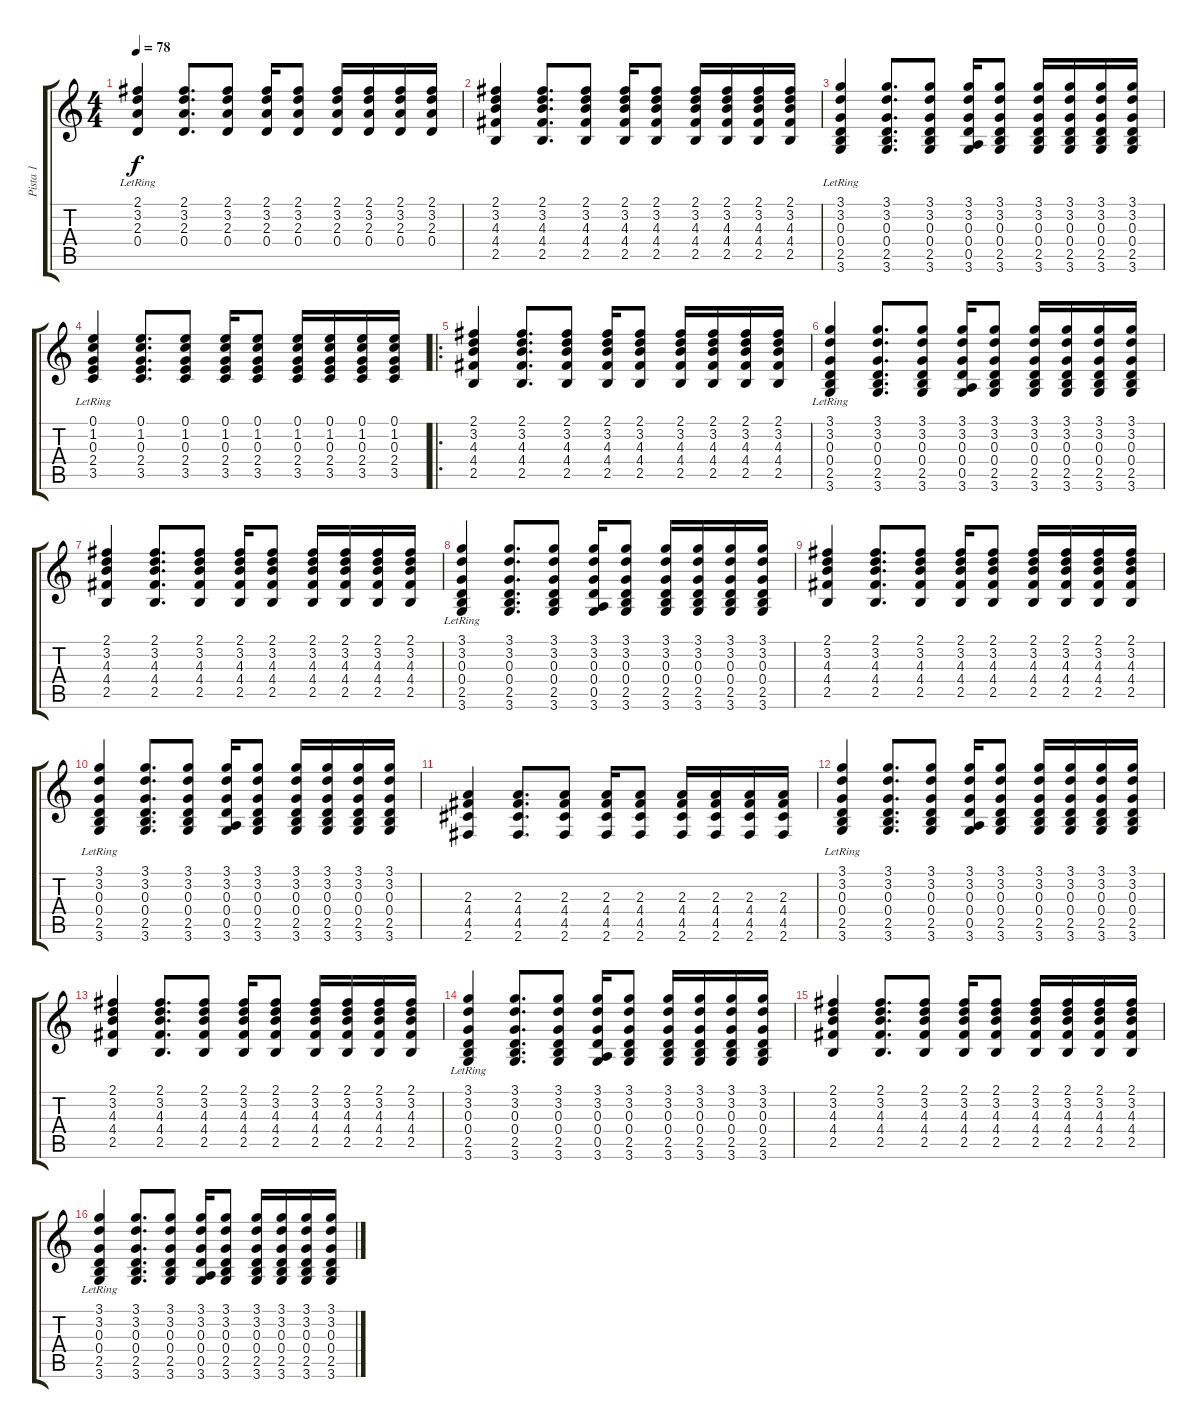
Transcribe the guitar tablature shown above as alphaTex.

\track ("Pista 1" "Pista 1") {instrument acousticguitarnylon}
\staff {score tabs}
\tuning (E4 B3 G3 D3 A2 E2) {hide}
\ts (4 4)
\tempo 78
\clef g2
\ks c
(2.1 3.2 2.3 0.4{lr}).4{dy f} (2.1 3.2 2.3 0.4).8{d} (2.1 3.2 2.3 0.4).8 (2.1 3.2 2.3 0.4).16 (2.1 3.2 2.3 0.4).8 (2.1 3.2 2.3 0.4).16 (2.1 3.2 2.3 0.4).16 (2.1 3.2 2.3 0.4).16 (2.1 3.2 2.3 0.4).16 |
(2.1 3.2 4.3 4.4 2.5).4 (2.1 3.2 4.3 4.4 2.5).8{d} (2.1 3.2 4.3 4.4 2.5).8 (2.1 3.2 4.3 4.4 2.5).16 (2.1 3.2 4.3 4.4 2.5).8 (2.1 3.2 4.3 4.4 2.5).16 (2.1 3.2 4.3 4.4 2.5).16 (2.1 3.2 4.3 4.4 2.5).16 (2.1 3.2 4.3 4.4 2.5).16 |
(3.1 3.2 0.3 0.4{lr} 2.5 3.6).4 (3.1 3.2 0.3 0.4 2.5 3.6).8{d} (3.1 3.2 0.3 0.4 2.5 3.6).8 (3.1 3.2 0.3 0.4 0.5 3.6).16 (3.1 3.2 0.3 0.4 2.5 3.6).8 (3.1 3.2 0.3 0.4 2.5 3.6).16 (3.1 3.2 0.3 0.4 2.5 3.6).16 (3.1 3.2 0.3 0.4 2.5 3.6).16 (3.1 3.2 0.3 0.4 2.5 3.6).16 |
(0.1 1.2 0.3 2.4{lr} 3.5).4 (0.1 1.2 0.3 2.4 3.5).8{d} (0.1 1.2 0.3 2.4 3.5).8 (0.1 1.2 0.3 2.4 3.5).16 (0.1 1.2 0.3 2.4 3.5).8 (0.1 1.2 0.3 2.4 3.5).16 (0.1 1.2 0.3 2.4 3.5).16 (0.1 1.2 0.3 2.4 3.5).16 (0.1 1.2 0.3 2.4 3.5).16 |
\ro
(2.1 3.2 4.3 4.4 2.5).4 (2.1 3.2 4.3 4.4 2.5).8{d} (2.1 3.2 4.3 4.4 2.5).8 (2.1 3.2 4.3 4.4 2.5).16 (2.1 3.2 4.3 4.4 2.5).8 (2.1 3.2 4.3 4.4 2.5).16 (2.1 3.2 4.3 4.4 2.5).16 (2.1 3.2 4.3 4.4 2.5).16 (2.1 3.2 4.3 4.4 2.5).16 |
(3.1 3.2 0.3 0.4{lr} 2.5 3.6).4 (3.1 3.2 0.3 0.4 2.5 3.6).8{d} (3.1 3.2 0.3 0.4 2.5 3.6).8 (3.1 3.2 0.3 0.4 0.5 3.6).16 (3.1 3.2 0.3 0.4 2.5 3.6).8 (3.1 3.2 0.3 0.4 2.5 3.6).16 (3.1 3.2 0.3 0.4 2.5 3.6).16 (3.1 3.2 0.3 0.4 2.5 3.6).16 (3.1 3.2 0.3 0.4 2.5 3.6).16 |
(2.1 3.2 4.3 4.4 2.5).4 (2.1 3.2 4.3 4.4 2.5).8{d} (2.1 3.2 4.3 4.4 2.5).8 (2.1 3.2 4.3 4.4 2.5).16 (2.1 3.2 4.3 4.4 2.5).8 (2.1 3.2 4.3 4.4 2.5).16 (2.1 3.2 4.3 4.4 2.5).16 (2.1 3.2 4.3 4.4 2.5).16 (2.1 3.2 4.3 4.4 2.5).16 |
(3.1 3.2 0.3 0.4{lr} 2.5 3.6).4 (3.1 3.2 0.3 0.4 2.5 3.6).8{d} (3.1 3.2 0.3 0.4 2.5 3.6).8 (3.1 3.2 0.3 0.4 0.5 3.6).16 (3.1 3.2 0.3 0.4 2.5 3.6).8 (3.1 3.2 0.3 0.4 2.5 3.6).16 (3.1 3.2 0.3 0.4 2.5 3.6).16 (3.1 3.2 0.3 0.4 2.5 3.6).16 (3.1 3.2 0.3 0.4 2.5 3.6).16 |
(2.1 3.2 4.3 4.4 2.5).4 (2.1 3.2 4.3 4.4 2.5).8{d} (2.1 3.2 4.3 4.4 2.5).8 (2.1 3.2 4.3 4.4 2.5).16 (2.1 3.2 4.3 4.4 2.5).8 (2.1 3.2 4.3 4.4 2.5).16 (2.1 3.2 4.3 4.4 2.5).16 (2.1 3.2 4.3 4.4 2.5).16 (2.1 3.2 4.3 4.4 2.5).16 |
(3.1 3.2 0.3 0.4{lr} 2.5 3.6).4 (3.1 3.2 0.3 0.4 2.5 3.6).8{d} (3.1 3.2 0.3 0.4 2.5 3.6).8 (3.1 3.2 0.3 0.4 0.5 3.6).16 (3.1 3.2 0.3 0.4 2.5 3.6).8 (3.1 3.2 0.3 0.4 2.5 3.6).16 (3.1 3.2 0.3 0.4 2.5 3.6).16 (3.1 3.2 0.3 0.4 2.5 3.6).16 (3.1 3.2 0.3 0.4 2.5 3.6).16 |
(2.3 4.4 4.5 2.6).4 (2.3 4.4 4.5 2.6).8{d} (2.3 4.4 4.5 2.6).8 (2.3 4.4 4.5 2.6).16 (2.3 4.4 4.5 2.6).8 (2.3 4.4 4.5 2.6).16 (2.3 4.4 4.5 2.6).16 (2.3 4.4 4.5 2.6).16 (2.3 4.4 4.5 2.6).16 |
(3.1 3.2 0.3 0.4{lr} 2.5 3.6).4 (3.1 3.2 0.3 0.4 2.5 3.6).8{d} (3.1 3.2 0.3 0.4 2.5 3.6).8 (3.1 3.2 0.3 0.4 0.5 3.6).16 (3.1 3.2 0.3 0.4 2.5 3.6).8 (3.1 3.2 0.3 0.4 2.5 3.6).16 (3.1 3.2 0.3 0.4 2.5 3.6).16 (3.1 3.2 0.3 0.4 2.5 3.6).16 (3.1 3.2 0.3 0.4 2.5 3.6).16 |
(2.1 3.2 4.3 4.4 2.5).4 (2.1 3.2 4.3 4.4 2.5).8{d} (2.1 3.2 4.3 4.4 2.5).8 (2.1 3.2 4.3 4.4 2.5).16 (2.1 3.2 4.3 4.4 2.5).8 (2.1 3.2 4.3 4.4 2.5).16 (2.1 3.2 4.3 4.4 2.5).16 (2.1 3.2 4.3 4.4 2.5).16 (2.1 3.2 4.3 4.4 2.5).16 |
(3.1 3.2 0.3 0.4{lr} 2.5 3.6).4 (3.1 3.2 0.3 0.4 2.5 3.6).8{d} (3.1 3.2 0.3 0.4 2.5 3.6).8 (3.1 3.2 0.3 0.4 0.5 3.6).16 (3.1 3.2 0.3 0.4 2.5 3.6).8 (3.1 3.2 0.3 0.4 2.5 3.6).16 (3.1 3.2 0.3 0.4 2.5 3.6).16 (3.1 3.2 0.3 0.4 2.5 3.6).16 (3.1 3.2 0.3 0.4 2.5 3.6).16 |
(2.1 3.2 4.3 4.4 2.5).4 (2.1 3.2 4.3 4.4 2.5).8{d} (2.1 3.2 4.3 4.4 2.5).8 (2.1 3.2 4.3 4.4 2.5).16 (2.1 3.2 4.3 4.4 2.5).8 (2.1 3.2 4.3 4.4 2.5).16 (2.1 3.2 4.3 4.4 2.5).16 (2.1 3.2 4.3 4.4 2.5).16 (2.1 3.2 4.3 4.4 2.5).16 |
(3.1 3.2 0.3 0.4{lr} 2.5 3.6).4 (3.1 3.2 0.3 0.4 2.5 3.6).8{d} (3.1 3.2 0.3 0.4 2.5 3.6).8 (3.1 3.2 0.3 0.4 0.5 3.6).16 (3.1 3.2 0.3 0.4 2.5 3.6).8 (3.1 3.2 0.3 0.4 2.5 3.6).16 (3.1 3.2 0.3 0.4 2.5 3.6).16 (3.1 3.2 0.3 0.4 2.5 3.6).16 (3.1 3.2 0.3 0.4 2.5 3.6).16
